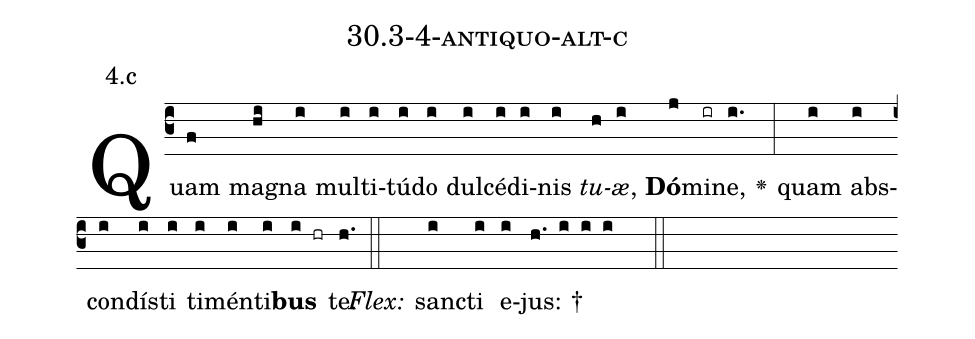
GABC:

name: 30.3-4-antiquo-alt-c;
annotation: 4.c;
%%
(c3)Quam(f) ma(hi)gna(i) mul(i)ti(i)tú(i)do(i) dul(i)cé(i)di(i)nis(i) <i>tu</i>(h)<i>æ</i>,(i) <b>Dó</b>(j)mi(ir)ne,(i.) <v>\greheightstar</v>(:) quam(i) abs(i)con(i)dís(i)ti(i) ti(i)mén(i)ti(i)<b>bus</b>(i hr) te.(h.) (::)
<i>Flex:</i>()  sanc(i)ti(i) e(i)jus: †(h. i i i  ::)

%E(i) u(i) o(i) u(i) a(i) e.(h.) (::)
